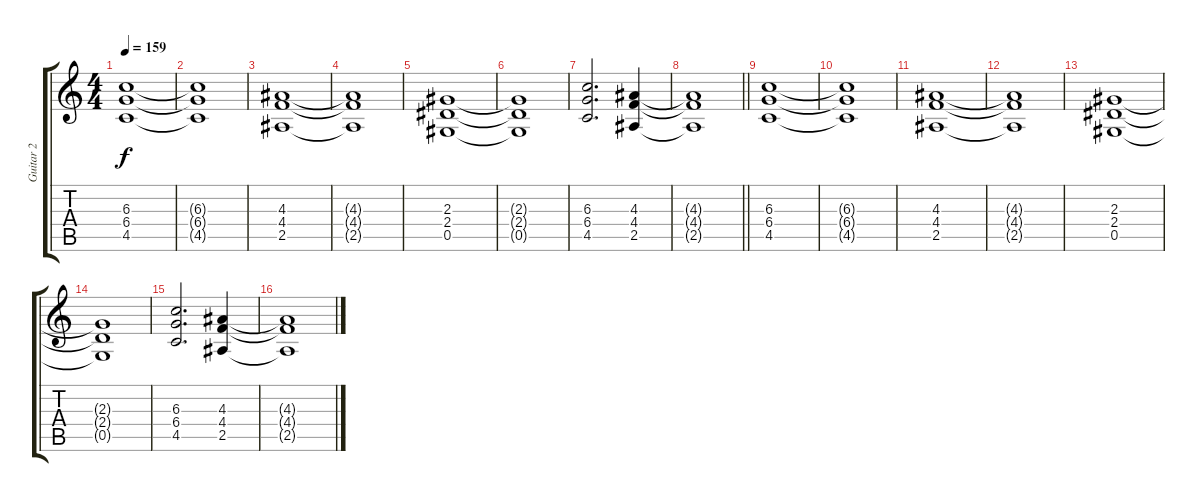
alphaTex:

\track ("Guitar 2" "Guitar 2") {instrument distortionguitar}
\staff {score tabs}
\tuning (Eb4 Bb3 Gb3 Db3 Ab2 Eb2) {hide}
\ts (4 4)
\tempo 159
\clef g2
\ks c
(6.3 6.4 4.5).1{dy f} |
(6.3{t} 6.4{t} 4.5{t}).1 |
(4.3 4.4 2.5).1 |
(4.3{t} 4.4{t} 2.5{t}).1 |
(2.3 2.4 0.5).1 |
(2.3{t} 2.4{t} 0.5{t}).1 |
(6.3 6.4 4.5).2{d} (4.3 4.4 2.5).4 |
\barLineRight lightlight
(4.3{t} 4.4{t} 2.5{t}).1 |
(6.3 6.4 4.5).1 |
(6.3{t} 6.4{t} 4.5{t}).1 |
(4.3 4.4 2.5).1 |
(4.3{t} 4.4{t} 2.5{t}).1 |
(2.3 2.4 0.5).1 |
(2.3{t} 2.4{t} 0.5{t}).1 |
(6.3 6.4 4.5).2{d} (4.3 4.4 2.5).4 |
(4.3{t} 4.4{t} 2.5{t}).1
